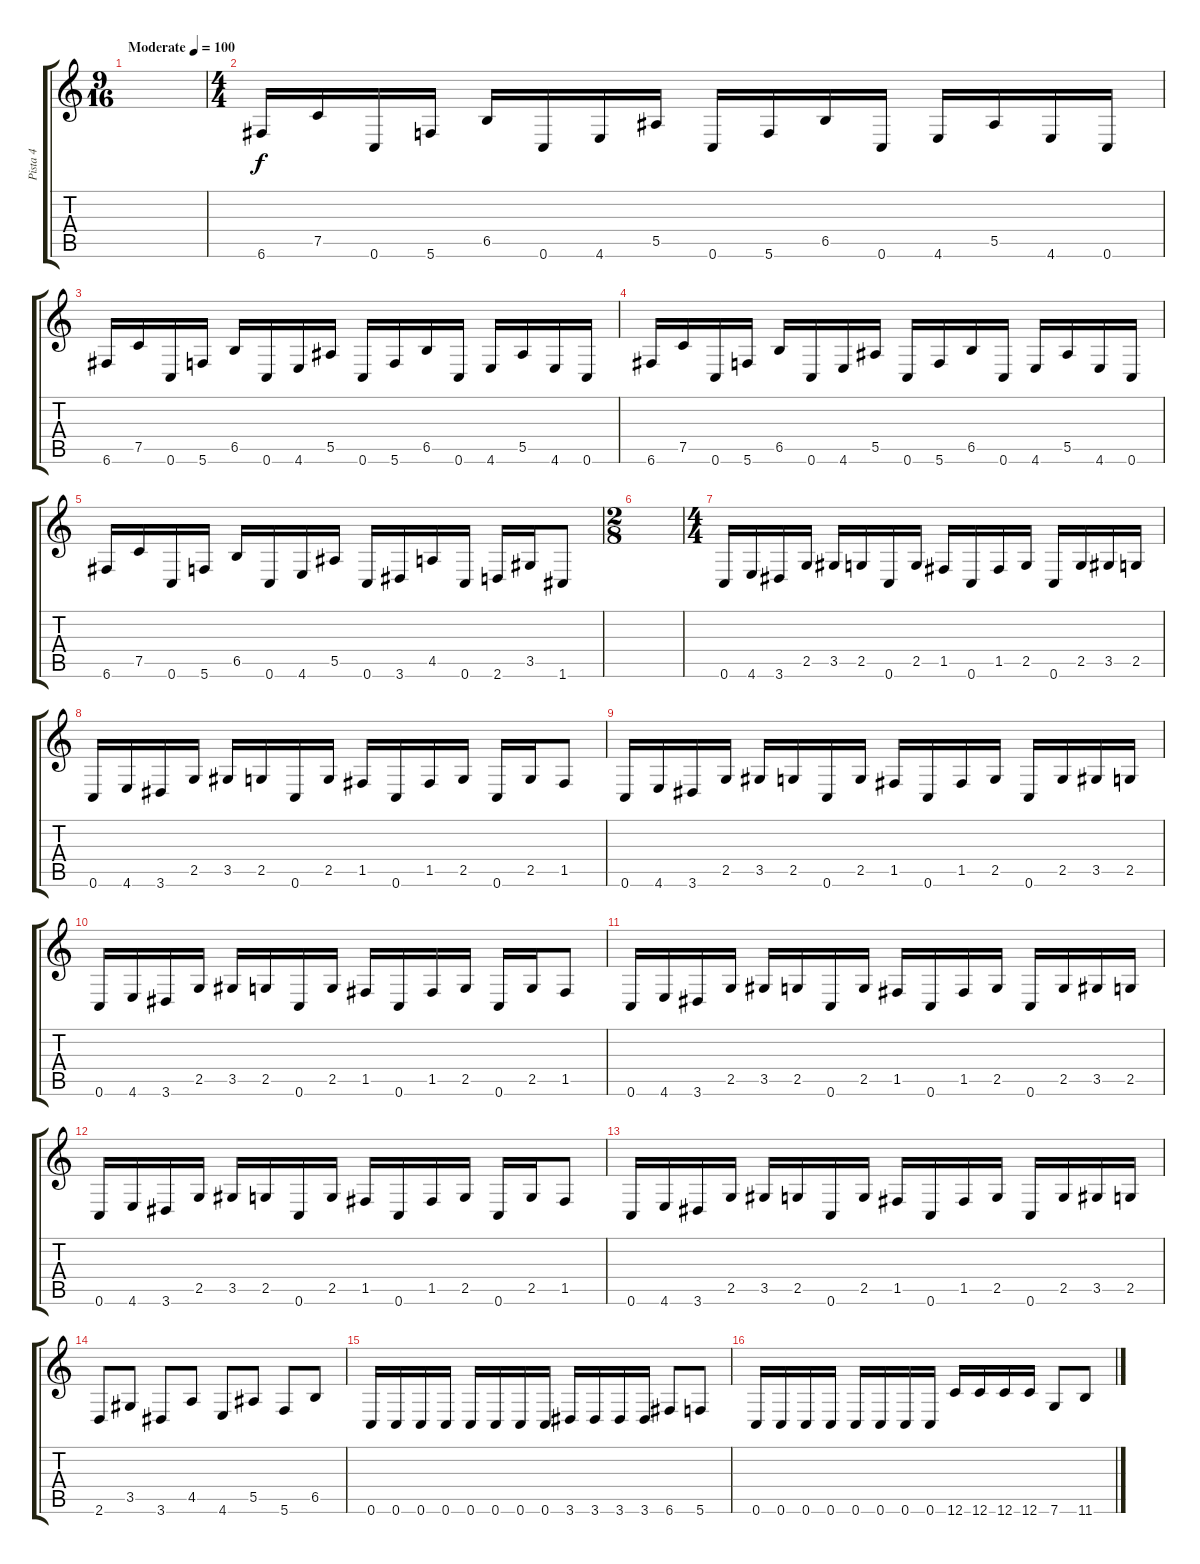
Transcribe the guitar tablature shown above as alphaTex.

\track ("Pista 4" "Pista 4") {instrument electricbassfinger}
\staff {score tabs}
\tuning (C4 G3 Eb3 Bb2 F2 C2) {hide}
\ts (9 16)
\tempo (100 "Moderate")
\clef g2
\ks c
|
\ts (4 4)
6.6.16 7.5.16 0.6.16 5.6.16 6.5.16 0.6.16 4.6.16 5.5.16 0.6.16 5.6.16 6.5.16 0.6.16 4.6.16 5.5.16 4.6.16 0.6.16 |
6.6.16 7.5.16 0.6.16 5.6.16 6.5.16 0.6.16 4.6.16 5.5.16 0.6.16 5.6.16 6.5.16 0.6.16 4.6.16 5.5.16 4.6.16 0.6.16 |
6.6.16 7.5.16 0.6.16 5.6.16 6.5.16 0.6.16 4.6.16 5.5.16 0.6.16 5.6.16 6.5.16 0.6.16 4.6.16 5.5.16 4.6.16 0.6.16 |
6.6.16 7.5.16 0.6.16 5.6.16 6.5.16 0.6.16 4.6.16 5.5.16 0.6.16 3.6.16 4.5.16 0.6.16 2.6.16 3.5.16 1.6.8 |
\ts (2 8)
|
\ts (4 4)
0.6.16 4.6.16 3.6.16 2.5.16 3.5.16 2.5.16 0.6.16 2.5.16 1.5.16 0.6.16 1.5.16 2.5.16 0.6.16 2.5.16 3.5.16 2.5.16 |
0.6.16 4.6.16 3.6.16 2.5.16 3.5.16 2.5.16 0.6.16 2.5.16 1.5.16 0.6.16 1.5.16 2.5.16 0.6.16 2.5.16 1.5.8 |
0.6.16 4.6.16 3.6.16 2.5.16 3.5.16 2.5.16 0.6.16 2.5.16 1.5.16 0.6.16 1.5.16 2.5.16 0.6.16 2.5.16 3.5.16 2.5.16 |
0.6.16 4.6.16 3.6.16 2.5.16 3.5.16 2.5.16 0.6.16 2.5.16 1.5.16 0.6.16 1.5.16 2.5.16 0.6.16 2.5.16 1.5.8 |
0.6.16 4.6.16 3.6.16 2.5.16 3.5.16 2.5.16 0.6.16 2.5.16 1.5.16 0.6.16 1.5.16 2.5.16 0.6.16 2.5.16 3.5.16 2.5.16 |
0.6.16 4.6.16 3.6.16 2.5.16 3.5.16 2.5.16 0.6.16 2.5.16 1.5.16 0.6.16 1.5.16 2.5.16 0.6.16 2.5.16 1.5.8 |
0.6.16 4.6.16 3.6.16 2.5.16 3.5.16 2.5.16 0.6.16 2.5.16 1.5.16 0.6.16 1.5.16 2.5.16 0.6.16 2.5.16 3.5.16 2.5.16 |
2.6.8 3.5.8 3.6.8 4.5.8 4.6.8 5.5.8 5.6.8 6.5.8 |
0.6.16 0.6.16 0.6.16 0.6.16 0.6.16 0.6.16 0.6.16 0.6.16 3.6.16 3.6.16 3.6.16 3.6.16 6.6.8 5.6.8 |
0.6.16 0.6.16 0.6.16 0.6.16 0.6.16 0.6.16 0.6.16 0.6.16 12.6.16 12.6.16 12.6.16 12.6.16 7.6.8 11.6.8
